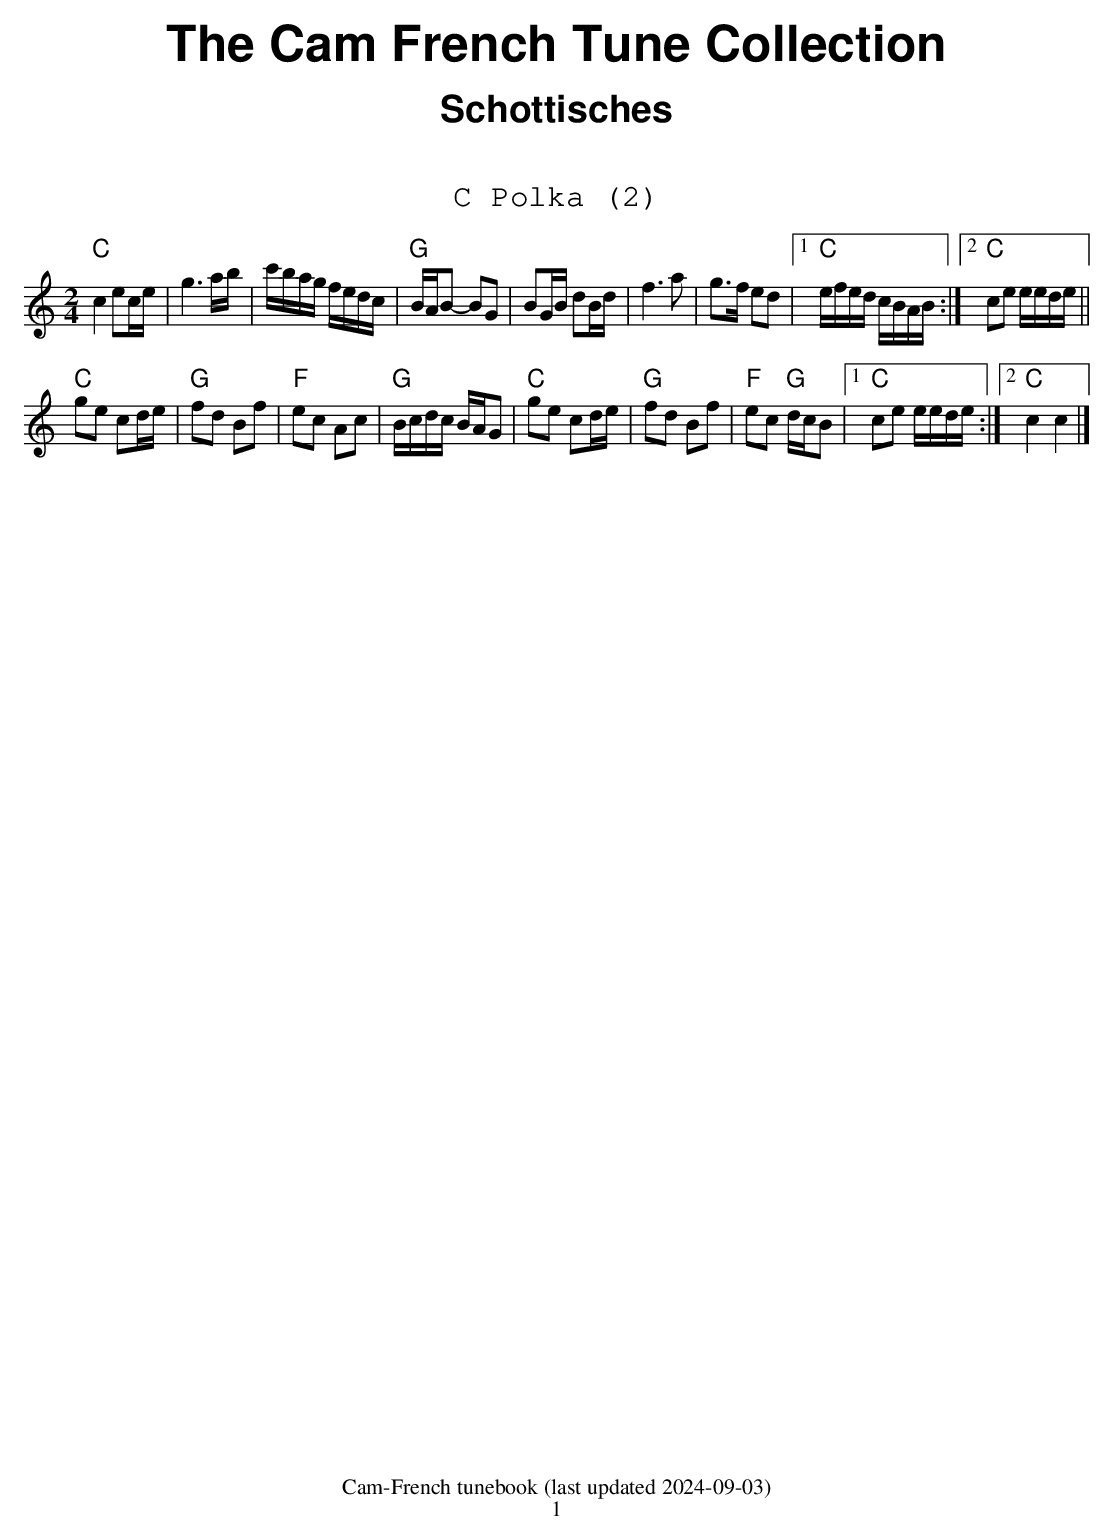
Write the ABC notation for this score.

X:1
T:C Polka (2)
M:2/4
L:1/8
K:C
"C"c2 ec/e/|g3 a/b/|c'/b/a/g/ f/e/d/c/|"G"B/A/B- BG|BG/B/ dB/d/|f3 a|g>f ed|1"C"e/f/e/d/ c/B/A/B/:|2"C"ce e/e/d/e/||
"C" ge cd/e/|"G"fd Bf|"F"ec Ac|"G"B/c/d/c/ B/A/G|"C"ge cd/e/|"G"fd Bf|"F"ec "G"d/c/B|1"C"ce e/e/d/e/:|2"C"c2 c2|]
